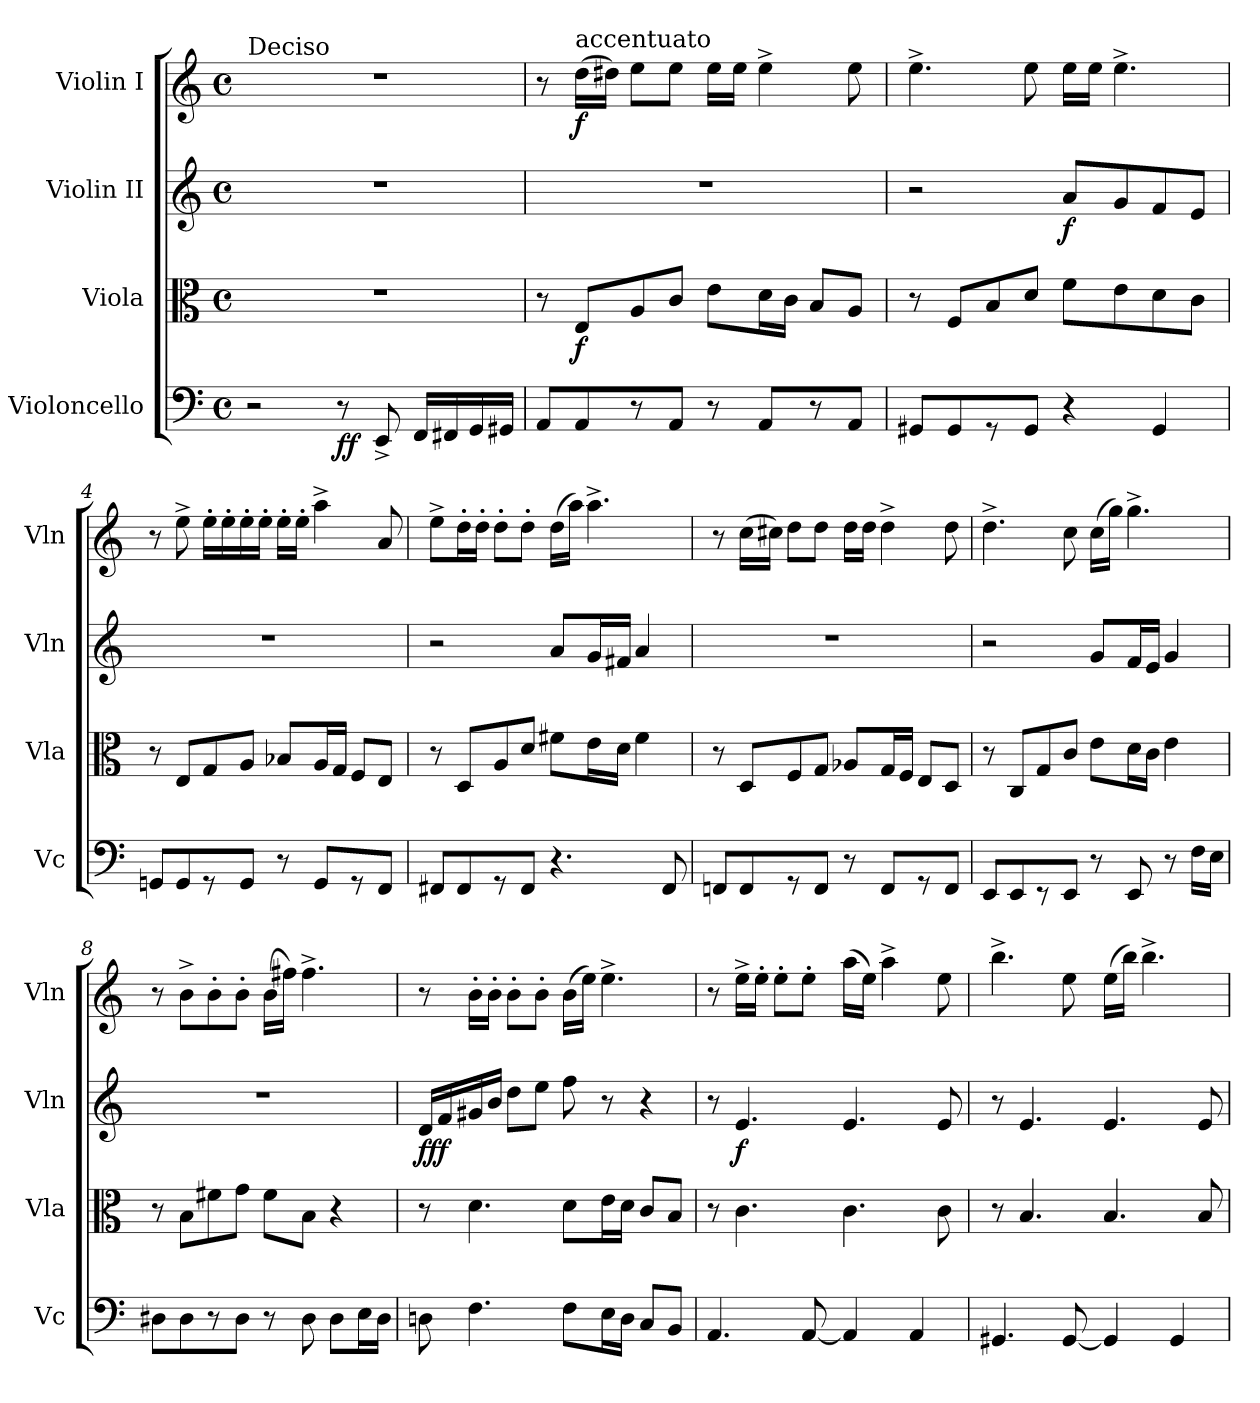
**kern	**dynam	**kern	**dynam	**kern	**dynam	**kern	**dynam
*part4	*part4	*part3	*part3	*part2	*part2	*part1	*part1
*staff4	*staff4	*staff3	*staff3	*staff2	*staff2	*staff1	*staff1
*I"Violoncello	*	*I"Viola	*	*I"Violin II	*	*I"Violin I	*
*I'Vc	*	*I'Vla	*	*I'Vln	*	*I'Vln	*
*clefF4	*	*clefC3	*	*clefG2	*	*clefG2	*
*k[]	*	*k[]	*	*k[]	*	*k[]	*
*M4/4	*	*M4/4	*	*M4/4	*	*M4/4	*
*met(c)	*	*met(c)	*	*met(c)	*	*met(c)	*
*MM120	*	*MM120	*	*MM120	*	*MM120	*
=1	=1	=1	=1	=1	=1	=1	=1
!	!	!	!	!	!	!LO:TX:a:t=Deciso	!
2r	.	1r	.	1r	.	1r	.
!	!LO:DY:b	!	!	!	!	!	!
8r	ff	.	.	.	.	.	.
8EE^/	.	.	.	.	.	.	.
16FF/LL	.	.	.	.	.	.	.
16FF#X/	.	.	.	.	.	.	.
16GG/	.	.	.	.	.	.	.
16GG#X/JJ	.	.	.	.	.	.	.
=2	=2	=2	=2	=2	=2	=2	=2
8AA/L	.	8r	.	1r	.	8r	.
!	!	!	!	!	!	!LO:TX:a:t=accentuato	!
!	!	!	!LO:DY:b	!	!	!	!LO:DY:b
8AA/	.	8E/L	f	.	.	(16dd\LL	f
.	.	.	.	.	.	16dd#X\JJ)	.
8r	.	8A/	.	.	.	8ee\L	.
8AA/J	.	8c/J	.	.	.	8ee\J	.
8r	.	8e\L	.	.	.	16ee\LL	.
.	.	.	.	.	.	16ee\JJ	.
8AA/L	.	16d\L	.	.	.	4ee^\	.
.	.	16c\JJ	.	.	.	.	.
8r	.	8B/L	.	.	.	.	.
8AA/J	.	8A/J	.	.	.	8ee\	.
=3	=3	=3	=3	=3	=3	=3	=3
8GG#X/L	.	8r	.	2r	.	4.ee^\	.
8GG#/	.	8F/L	.	.	.	.	.
8r	.	8B/	.	.	.	.	.
8GG#/J	.	8d/J	.	.	.	8ee\	.
!	!	!	!	!	!LO:DY:b	!	!
4r	.	8f\L	.	8a/L	f	16ee\LL	.
.	.	.	.	.	.	16ee\JJ	.
.	.	8e\	.	8g/	.	4.ee^\	.
4GG#/	.	8d\	.	8f/	.	.	.
.	.	8c\J	.	8e/J	.	.	.
=4	=4	=4	=4	=4	=4	=4	=4
8GGni/L	.	8r	.	1r	.	8r	.
8GG/	.	8E/L	.	.	.	8ee^\	.
8r	.	8G/	.	.	.	16ee'\LL	.
.	.	.	.	.	.	16ee'\	.
8GG/J	.	8A/J	.	.	.	16ee'\	.
.	.	.	.	.	.	16ee'\JJ	.
8r	.	8B-X/L	.	.	.	16ee'\LL	.
.	.	.	.	.	.	16ee'\JJ	.
8GG/L	.	16A/L	.	.	.	4aa^\	.
.	.	16G/JJ	.	.	.	.	.
8r	.	8F/L	.	.	.	.	.
8FF/J	.	8E/J	.	.	.	8a/	.
=5	=5	=5	=5	=5	=5	=5	=5
8FF#X/L	.	8r	.	2r	.	8ee^\L	.
8FF#/	.	8D/L	.	.	.	16dd'\L	.
.	.	.	.	.	.	16dd'\JJ	.
8r	.	8A/	.	.	.	8dd'\L	.
8FF#/J	.	8d/J	.	.	.	8dd'\J	.
4.r	.	8f#X\L	.	8a/L	.	(16dd\LL	.
.	.	.	.	.	.	16aa\JJ)	.
.	.	16e\L	.	16g/L	.	4.aa^\	.
.	.	16d\JJ	.	16f#X/JJ	.	.	.
.	.	4f#\	.	4a/	.	.	.
8FF#/	.	.	.	.	.	.	.
!!LO:LB:g=z
=6	=6	=6	=6	=6	=6	=6	=6
8FFni/L	.	8r	.	1r	.	8r	.
8FF/	.	8D/L	.	.	.	(16cc\LL	.
.	.	.	.	.	.	16cc#X\JJ)	.
8r	.	8F/	.	.	.	8dd\L	.
8FF/J	.	8G/J	.	.	.	8dd\J	.
8r	.	8A-X/L	.	.	.	16dd\LL	.
.	.	.	.	.	.	16dd\JJ	.
8FF/L	.	16G/L	.	.	.	4dd^\	.
.	.	16F/JJ	.	.	.	.	.
8r	.	8E/L	.	.	.	.	.
8FF/J	.	8D/J	.	.	.	8dd\	.
=7	=7	=7	=7	=7	=7	=7	=7
8EE/L	.	8r	.	2r	.	4.dd^\	.
8EE/	.	8C/L	.	.	.	.	.
8r	.	8G/	.	.	.	.	.
8EE/J	.	8c/J	.	.	.	8cc\	.
8r	.	8e\L	.	8g/L	.	(16cc\LL	.
.	.	.	.	.	.	16gg\JJ)	.
8EE/	.	16d\L	.	16f/L	.	4.gg^\	.
.	.	16c\JJ	.	16e/JJ	.	.	.
8r	.	4e\	.	4g/	.	.	.
16F\LL	.	.	.	.	.	.	.
16E\JJ	.	.	.	.	.	.	.
=8	=8	=8	=8	=8	=8	=8	=8
8D#X\L	.	8r	.	1r	.	8r	.
8D#\	.	8B\L	.	.	.	8b^\L	.
8r	.	8f#X\	.	.	.	8b'\	.
8D#\J	.	8g\J	.	.	.	8b'\J	.
8r	.	8f#\L	.	.	.	(16b\LL	.
.	.	.	.	.	.	16ff#X\JJ)	.
8D#\	.	8B\J	.	.	.	4.ff#^\	.
8D#\L	.	4r	.	.	.	.	.
16E\L	.	.	.	.	.	.	.
16D#\JJ	.	.	.	.	.	.	.
=9	=9	=9	=9	=9	=9	=9	=9
!	!	!	!	!	!LO:DY:b	!	!
8Dni\	.	8r	.	16d/LL	fff	8r	.
.	.	.	.	16f/	.	.	.
4.F\	.	4.d\	.	16g#X/	.	16b'\LL	.
.	.	.	.	16b/JJ	.	16b'\JJ	.
.	.	.	.	8dd\L	.	8b'\L	.
.	.	.	.	8ee\J	.	8b'\J	.
8F\L	.	8d\L	.	8ff\	.	(16b\LL	.
.	.	.	.	.	.	16ee\JJ)	.
16E\L	.	16e\L	.	8r	.	4.ee^\	.
16D\JJ	.	16d\JJ	.	.	.	.	.
8C/L	.	8c/L	.	4r	.	.	.
8BB/J	.	8B/J	.	.	.	.	.
=10	=10	=10	=10	=10	=10	=10	=10
4.AA/	.	8r	.	8r	.	8r	.
!	!	!	!	!	!LO:DY:b	!	!
.	.	4.c\	.	4.e/	f	16ee^\LL	.
.	.	.	.	.	.	16ee'\JJ	.
.	.	.	.	.	.	8ee'\L	.
[8AA/	.	.	.	.	.	8ee'\J	.
4AA/]	.	4.c\	.	4.e/	.	(16aa\LL	.
.	.	.	.	.	.	16ee\JJ)	.
.	.	.	.	.	.	4aa^\	.
4AA/	.	.	.	.	.	.	.
.	.	8c\	.	8e/	.	8ee\	.
!!LO:LB:g=z
=11	=11	=11	=11	=11	=11	=11	=11
4.GG#X/	.	8r	.	8r	.	4.bb^\	.
.	.	4.B/	.	4.e/	.	.	.
[8GG#/	.	.	.	.	.	8ee\	.
4GG#/]	.	4.B/	.	4.e/	.	(16ee\LL	.
.	.	.	.	.	.	16bb\JJ)	.
.	.	.	.	.	.	4.bb^\	.
4GG#/	.	.	.	.	.	.	.
.	.	8B/	.	8e/	.	.	.
=	=	=	=	=	=	=	=
*-	*-	*-	*-	*-	*-	*-	*-
